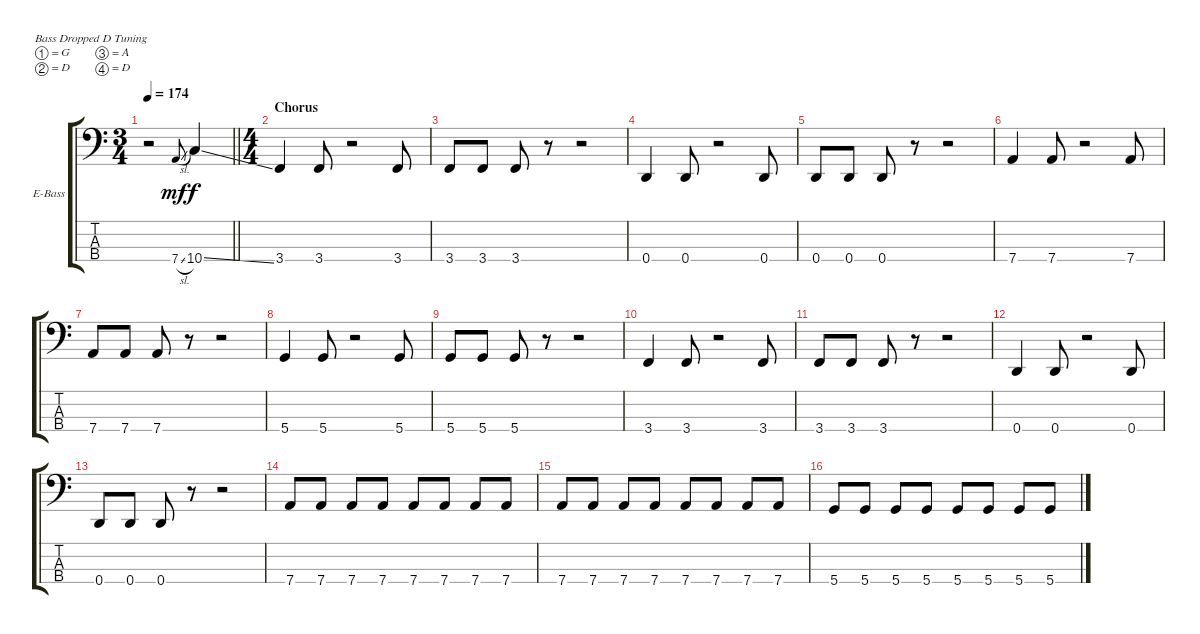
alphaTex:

\bracketExtendMode groupsimilarinstruments
\firstSystemTrackNameOrientation horizontal
\otherSystemsTrackNameOrientation horizontal
\track ("Josh Head" "E-Bass") {instrument electricbasspick}
\staff {score tabs}
\tuning (G2 D2 A1 D1)
\ts (3 4)
\tempo 174
\clef f4
\barLineRight lightlight
\ks c
r.2{dy f} 7.4{sl}.8{gr onbeat dy mf} 10.4{ss}.4{dy f} |
\ts (4 4)
\beaming (8 2 2 2 2)
\section ("" "Chorus")
3.4.4 3.4.8 r.2 3.4.8 |
3.4.8 3.4.8 3.4.8 r.8 r.2 |
0.4.4 0.4.8 r.2 0.4.8 |
0.4.8 0.4.8 0.4.8 r.8 r.2 |
7.4.4 7.4.8 r.2 7.4.8 |
7.4.8 7.4.8 7.4.8 r.8 r.2 |
5.4.4 5.4.8 r.2 5.4.8 |
5.4.8 5.4.8 5.4.8 r.8 r.2 |
3.4.4 3.4.8 r.2 3.4.8 |
3.4.8 3.4.8 3.4.8 r.8 r.2 |
0.4.4 0.4.8 r.2 0.4.8 |
0.4.8 0.4.8 0.4.8 r.8 r.2 |
7.4.8 7.4.8 7.4.8 7.4.8 7.4.8 7.4.8 7.4.8 7.4.8 |
7.4.8 7.4.8 7.4.8 7.4.8 7.4.8 7.4.8 7.4.8 7.4.8 |
5.4.8 5.4.8 5.4.8 5.4.8 5.4.8 5.4.8 5.4.8 5.4.8
